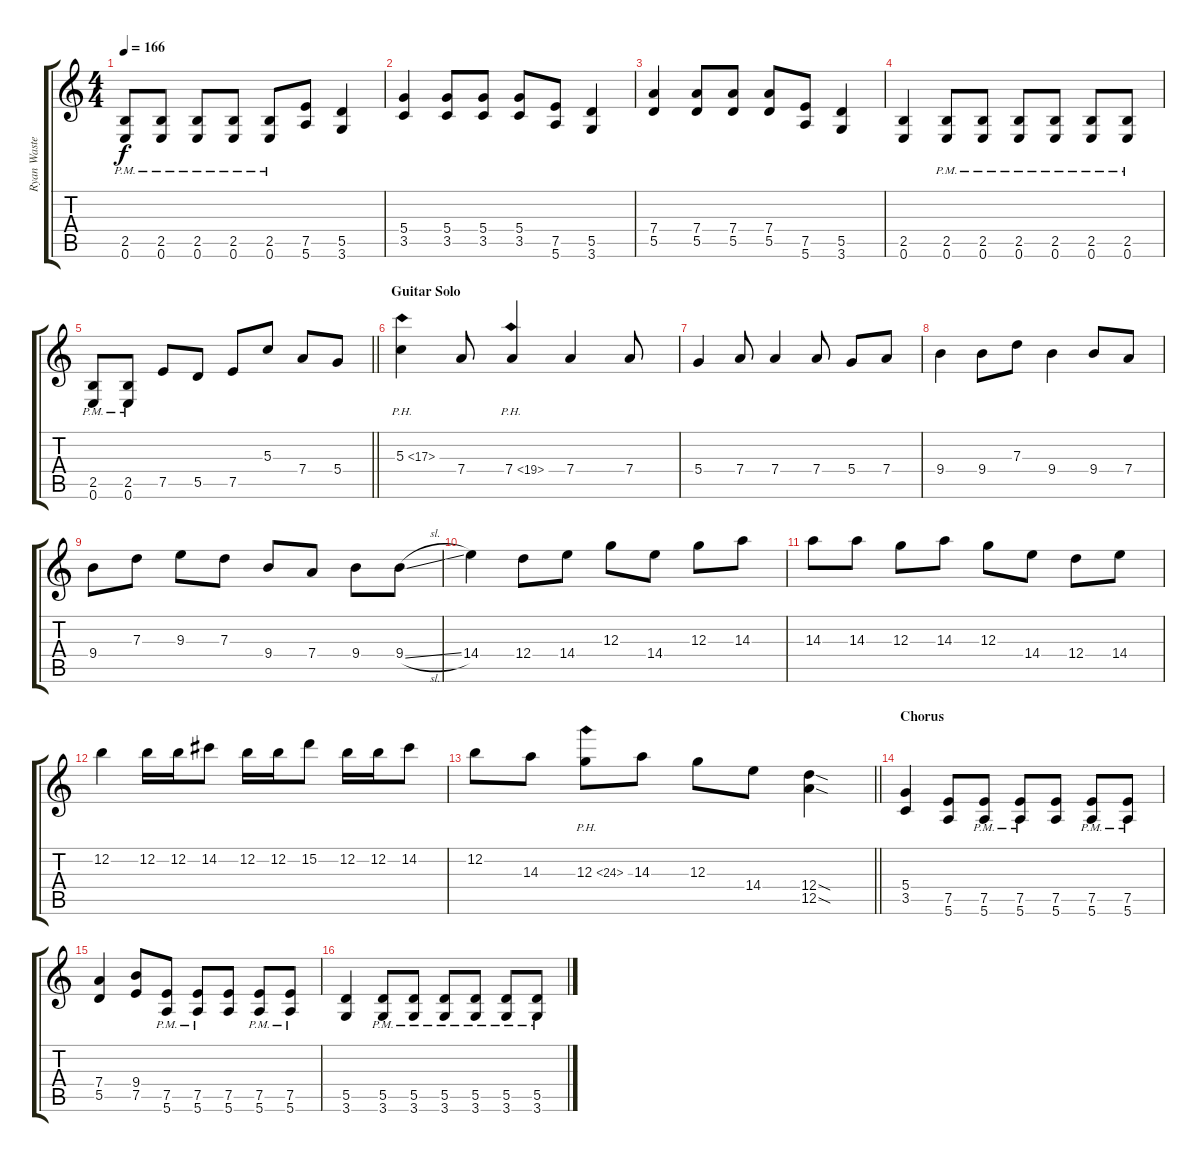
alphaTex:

\track ("Ryan Waste" "Ryan Waste") {instrument distortionguitar}
\staff {score tabs}
\tuning (E4 B3 G3 D3 A2 E2) {hide}
\ts (4 4)
\tempo 166
\clef g2
\ks c
(2.5{pm} 0.6{pm}).8{dy f} (2.5{pm} 0.6{pm}).8 (2.5{pm} 0.6{pm}).8 (2.5{pm} 0.6{pm}).8 (2.5{pm} 0.6{pm}).8 (7.5 5.6).8 (5.5 3.6).4 |
(5.4 3.5).4 (5.4 3.5).8 (5.4 3.5).8 (5.4 3.5).8 (7.5 5.6).8 (5.5 3.6).4 |
(7.4 5.5).4 (7.4 5.5).8 (7.4 5.5).8 (7.4 5.5).8 (7.5 5.6).8 (5.5 3.6).4 |
(2.5 0.6).4 (2.5{pm} 0.6{pm}).8 (2.5{pm} 0.6{pm}).8 (2.5{pm} 0.6{pm}).8 (2.5{pm} 0.6{pm}).8 (2.5{pm} 0.6{pm}).8 (2.5{pm} 0.6{pm}).8 |
\barLineRight lightlight
(2.5{pm} 0.6{pm}).8 (2.5{pm} 0.6{pm}).8 7.5.8 5.5.8 7.5.8 5.3.8 7.4.8 5.4.8 |
\section ("" "Guitar Solo")
5.3{ph 12}.4 7.4.8 7.4{ph 12}.4 7.4.4 7.4.8 |
5.4.4 7.4.8 7.4.4 7.4.8 5.4.8 7.4.8 |
9.4.4 9.4.8 7.3.8 9.4.4 9.4.8 7.4.8 |
9.4.8 7.3.8 9.3.8 7.3.8 9.4.8 7.4.8 9.4.8 9.4{sl}.8 |
14.4.4 12.4.8 14.4.8 12.3.8 14.4.8 12.3.8 14.3.8 |
14.3.8 14.3.8 12.3.8 14.3.8 12.3.8 14.4.8 12.4.8 14.4.8 |
12.2.4 12.2.16 12.2.16 14.2.8 12.2.16 12.2.16 15.2.8 12.2.16 12.2.16 14.2.8 |
\barLineRight lightlight
12.2.8 14.3.8 12.3{ph 12}.8 14.3.8 12.3.8 14.4.8 (12.4{sod} 12.5{sod}).4 |
\section ("" "Chorus")
(5.4 3.5).4 (7.5 5.6).8 (7.5{pm} 5.6{pm}).8 (7.5{pm} 5.6{pm}).8 (7.5 5.6).8 (7.5{pm} 5.6{pm}).8 (7.5{pm} 5.6{pm}).8 |
(7.4 5.5).4 (9.4 7.5).8 (7.5{pm} 5.6{pm}).8 (7.5{pm} 5.6{pm}).8 (7.5 5.6).8 (7.5{pm} 5.6{pm}).8 (7.5{pm} 5.6{pm}).8 |
(5.5 3.6).4 (5.5{pm} 3.6{pm}).8 (5.5{pm} 3.6{pm}).8 (5.5{pm} 3.6{pm}).8 (5.5{pm} 3.6{pm}).8 (5.5{pm} 3.6{pm}).8 (5.5{pm} 3.6{pm}).8
